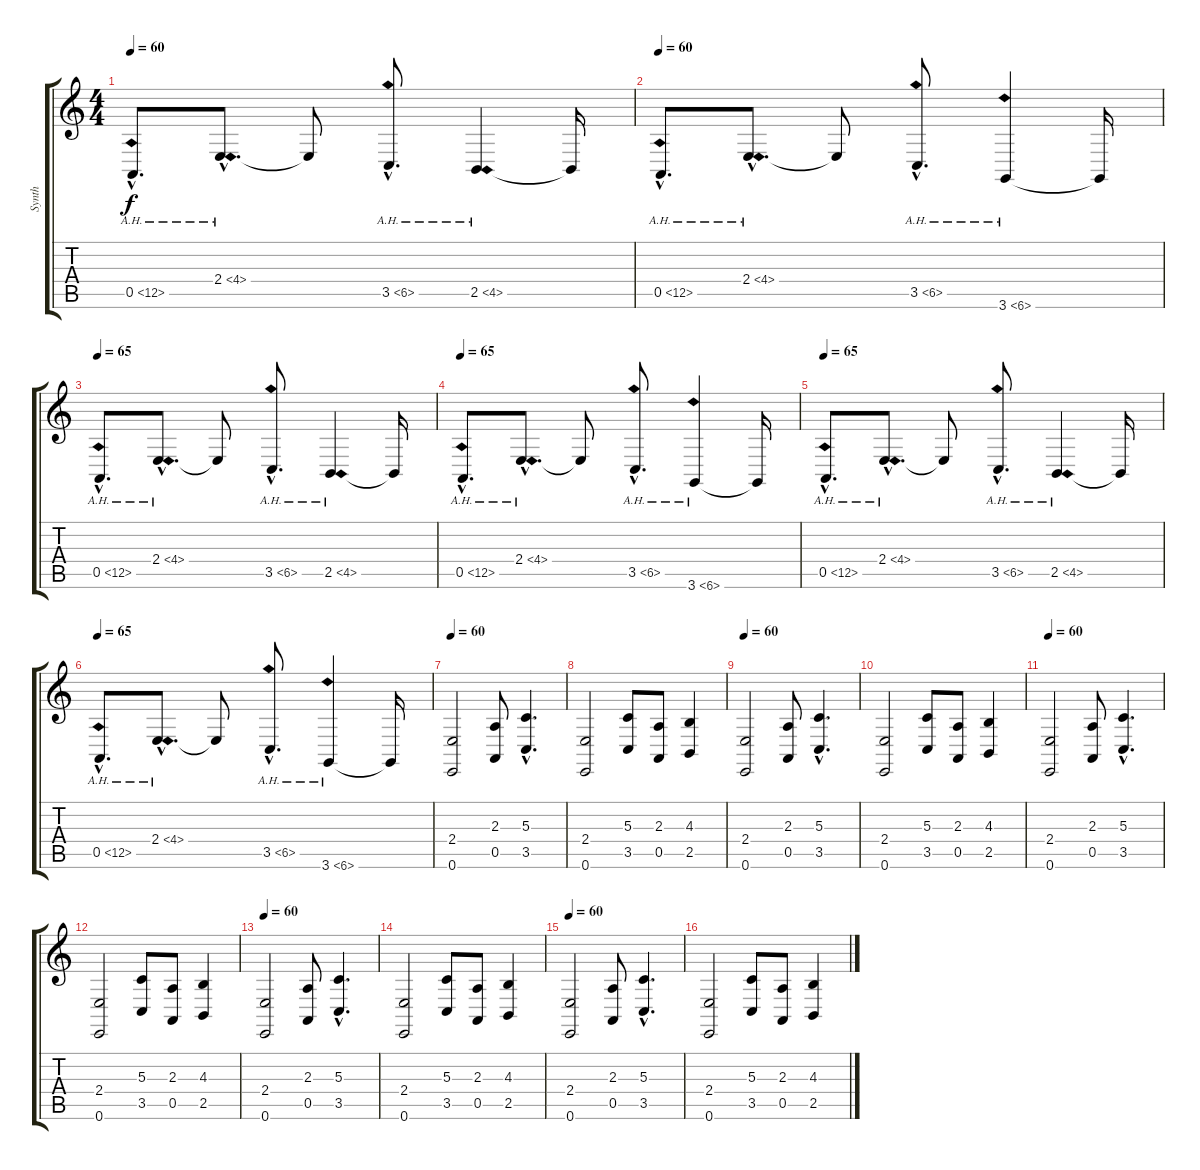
\track ("Synth" "Synth") {instrument pad4choir}
\staff {score tabs}
\tuning (E4 B3 G3 D3 A2 E2) {hide}
\ts (4 4)
\tempo 60
\clef g2
\ks c
0.5{ah 12 hac}.8{d dy f} 2.4{ah 2 hac}.8{d} 2.4{t}.8 3.5{ah 3 hac}.8{d} 2.5{ah 2}.4 2.5{t}.16 |
\tempo 60
0.5{ah 12 hac}.8{d} 2.4{ah 2 hac}.8{d} 2.4{t}.8 3.5{ah 3 hac}.8{d} 3.6{ah 3}.4 3.6{t}.16 |
\tempo 60
\tempo 65
0.5{ah 12 hac}.8{d} 2.4{ah 2 hac}.8{d} 2.4{t}.8 3.5{ah 3 hac}.8{d} 2.5{ah 2}.4 2.5{t}.16 |
\tempo 60
\tempo 65
0.5{ah 12 hac}.8{d} 2.4{ah 2 hac}.8{d} 2.4{t}.8 3.5{ah 3 hac}.8{d} 3.6{ah 3}.4 3.6{t}.16 |
\tempo 60
\tempo 65
0.5{ah 12 hac}.8{d} 2.4{ah 2 hac}.8{d} 2.4{t}.8 3.5{ah 3 hac}.8{d} 2.5{ah 2}.4 2.5{t}.16 |
\tempo 60
\tempo 65
0.5{ah 12 hac}.8{d} 2.4{ah 2 hac}.8{d} 2.4{t}.8 3.5{ah 3 hac}.8{d} 3.6{ah 3}.4 3.6{t}.16 |
\tempo 60
(2.4 0.6).2 (2.3 0.5).8 (5.3{hac} 3.5{hac}).4{d} |
(2.4 0.6).2 (5.3 3.5).8 (2.3 0.5).8 (4.3 2.5).4 |
\tempo 60
(2.4 0.6).2 (2.3 0.5).8 (5.3{hac} 3.5{hac}).4{d} |
(2.4 0.6).2 (5.3 3.5).8 (2.3 0.5).8 (4.3 2.5).4 |
\tempo 60
(2.4 0.6).2 (2.3 0.5).8 (5.3{hac} 3.5{hac}).4{d} |
(2.4 0.6).2 (5.3 3.5).8 (2.3 0.5).8 (4.3 2.5).4 |
\tempo 60
(2.4 0.6).2 (2.3 0.5).8 (5.3{hac} 3.5{hac}).4{d} |
(2.4 0.6).2 (5.3 3.5).8 (2.3 0.5).8 (4.3 2.5).4 |
\tempo 60
(2.4 0.6).2 (2.3 0.5).8 (5.3{hac} 3.5{hac}).4{d} |
(2.4 0.6).2 (5.3 3.5).8 (2.3 0.5).8 (4.3 2.5).4
